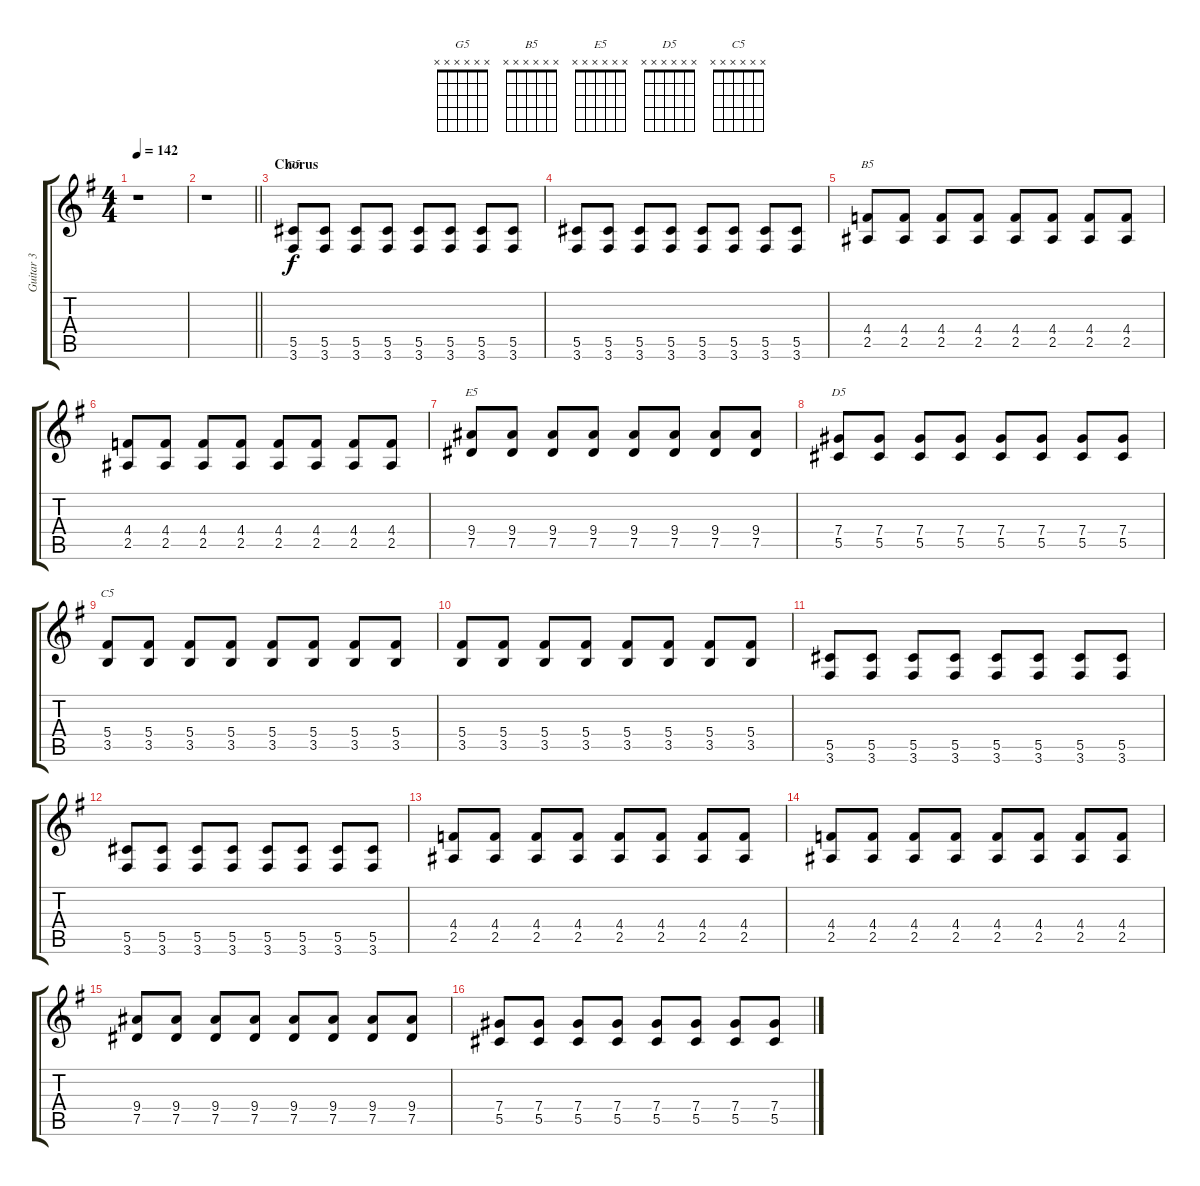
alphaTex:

\track ("Guitar 3" "Guitar 3") {instrument distortionguitar}
\staff {score tabs}
\tuning (Eb4 Bb3 Gb3 Db3 Ab2 Eb2) {hide}
\chord ("G5" x x x x x x)
\chord ("B5" x x x x x x)
\chord ("E5" x x x x x x)
\chord ("D5" x x x x x x)
\chord ("C5" x x x x x x)
\ts (4 4)
\tempo 142
\clef g2
\ks g
r.1{dy f} |
\barLineRight lightlight
r.1 |
\section ("" "Chorus")
(5.5 3.6).8{ch "G5"} (5.5 3.6).8 (5.5 3.6).8 (5.5 3.6).8 (5.5 3.6).8 (5.5 3.6).8 (5.5 3.6).8 (5.5 3.6).8 |
(5.5 3.6).8 (5.5 3.6).8 (5.5 3.6).8 (5.5 3.6).8 (5.5 3.6).8 (5.5 3.6).8 (5.5 3.6).8 (5.5 3.6).8 |
(4.4 2.5).8{ch "B5"} (4.4 2.5).8 (4.4 2.5).8 (4.4 2.5).8 (4.4 2.5).8 (4.4 2.5).8 (4.4 2.5).8 (4.4 2.5).8 |
(4.4 2.5).8 (4.4 2.5).8 (4.4 2.5).8 (4.4 2.5).8 (4.4 2.5).8 (4.4 2.5).8 (4.4 2.5).8 (4.4 2.5).8 |
(9.4 7.5).8{ch "E5"} (9.4 7.5).8 (9.4 7.5).8 (9.4 7.5).8 (9.4 7.5).8 (9.4 7.5).8 (9.4 7.5).8 (9.4 7.5).8 |
(7.4 5.5).8{ch "D5"} (7.4 5.5).8 (7.4 5.5).8 (7.4 5.5).8 (7.4 5.5).8 (7.4 5.5).8 (7.4 5.5).8 (7.4 5.5).8 |
(5.4 3.5).8{ch "C5"} (5.4 3.5).8 (5.4 3.5).8 (5.4 3.5).8 (5.4 3.5).8 (5.4 3.5).8 (5.4 3.5).8 (5.4 3.5).8 |
(5.4 3.5).8 (5.4 3.5).8 (5.4 3.5).8 (5.4 3.5).8 (5.4 3.5).8 (5.4 3.5).8 (5.4 3.5).8 (5.4 3.5).8 |
(5.5 3.6).8 (5.5 3.6).8 (5.5 3.6).8 (5.5 3.6).8 (5.5 3.6).8 (5.5 3.6).8 (5.5 3.6).8 (5.5 3.6).8 |
(5.5 3.6).8 (5.5 3.6).8 (5.5 3.6).8 (5.5 3.6).8 (5.5 3.6).8 (5.5 3.6).8 (5.5 3.6).8 (5.5 3.6).8 |
(4.4 2.5).8 (4.4 2.5).8 (4.4 2.5).8 (4.4 2.5).8 (4.4 2.5).8 (4.4 2.5).8 (4.4 2.5).8 (4.4 2.5).8 |
(4.4 2.5).8 (4.4 2.5).8 (4.4 2.5).8 (4.4 2.5).8 (4.4 2.5).8 (4.4 2.5).8 (4.4 2.5).8 (4.4 2.5).8 |
(9.4 7.5).8 (9.4 7.5).8 (9.4 7.5).8 (9.4 7.5).8 (9.4 7.5).8 (9.4 7.5).8 (9.4 7.5).8 (9.4 7.5).8 |
(7.4 5.5).8 (7.4 5.5).8 (7.4 5.5).8 (7.4 5.5).8 (7.4 5.5).8 (7.4 5.5).8 (7.4 5.5).8 (7.4 5.5).8
